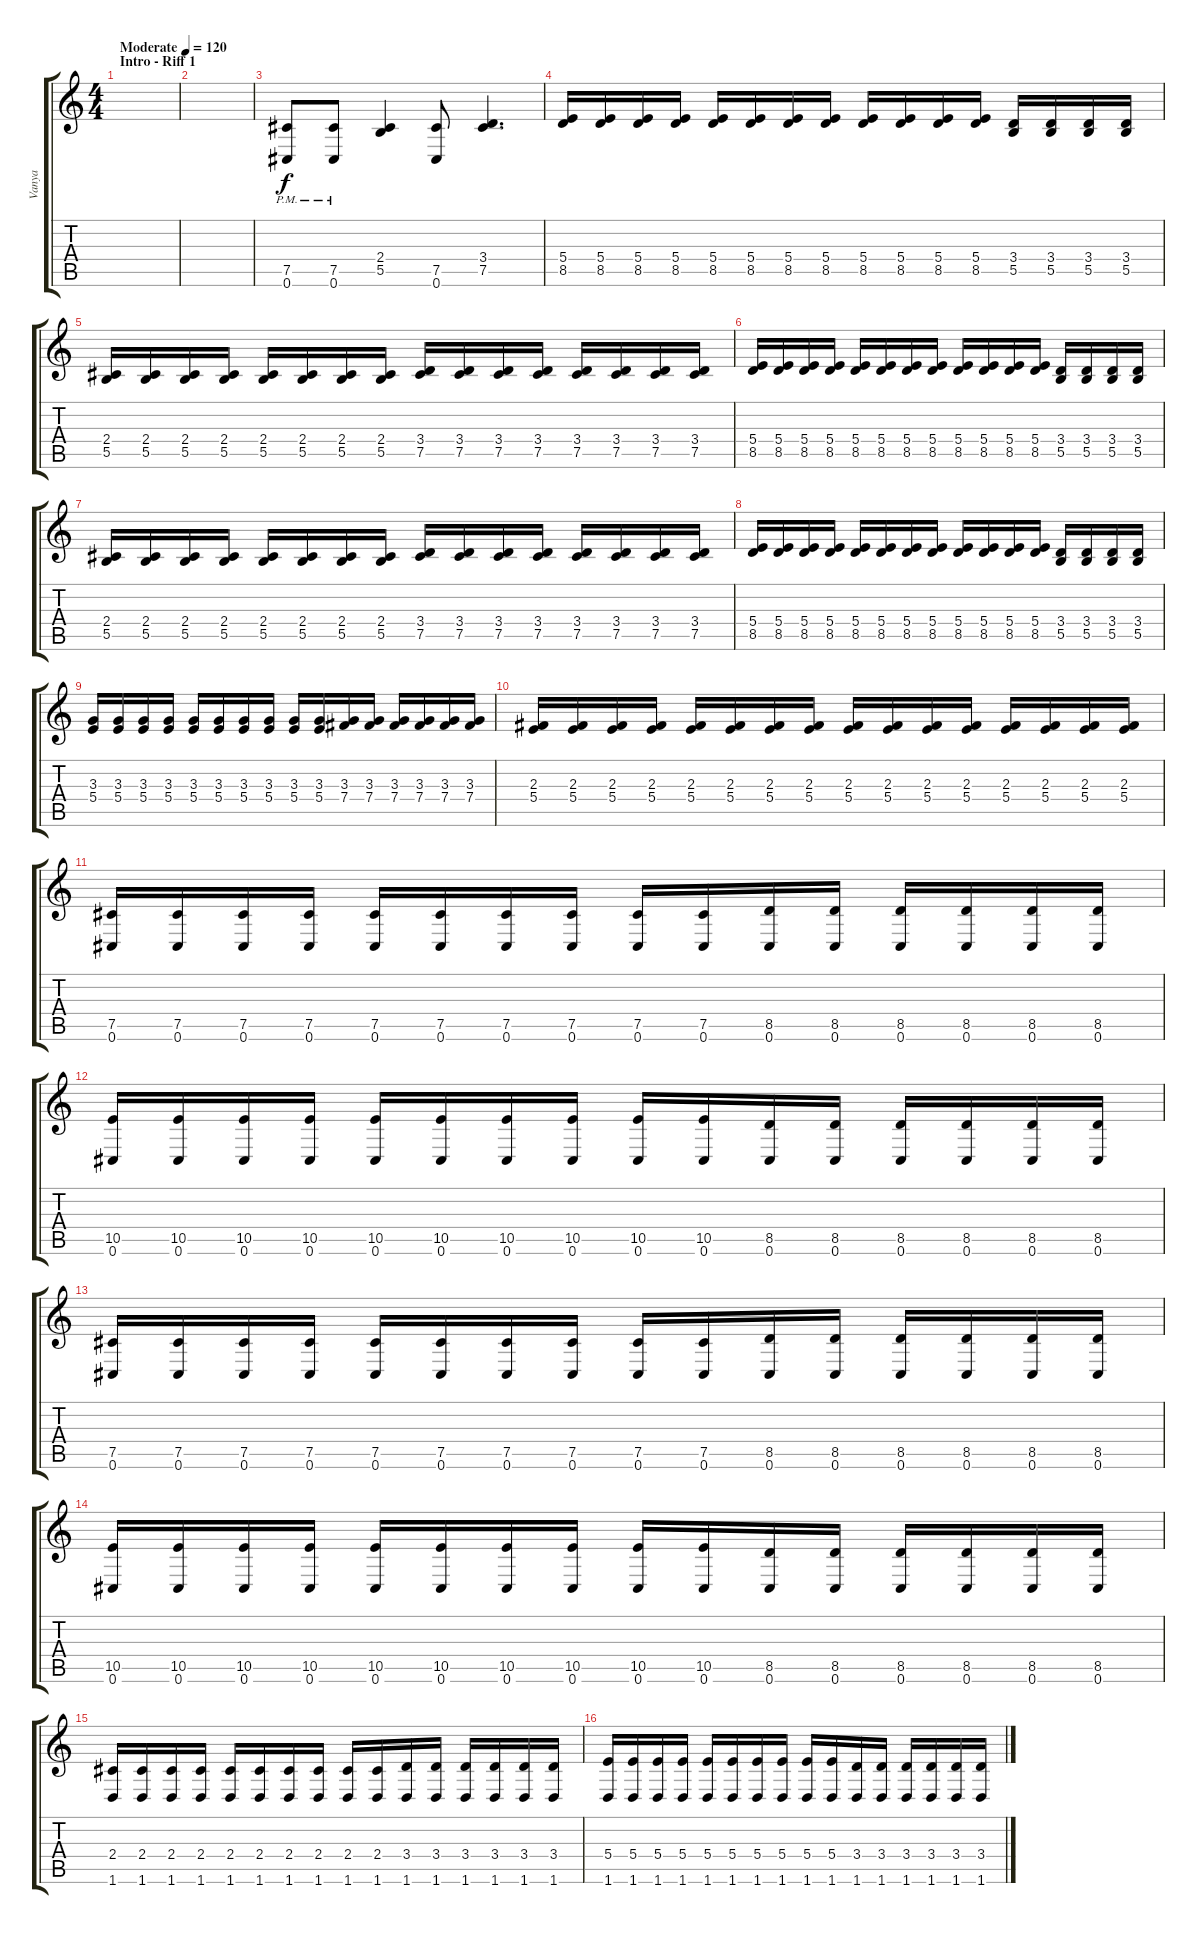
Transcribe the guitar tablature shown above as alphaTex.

\track ("Vanya" "Vanya") {instrument overdrivenguitar}
\staff {score tabs}
\tuning (Db4 Ab3 E3 B2 Gb2 Db2) {hide}
\ts (4 4)
\section ("" "Intro - Riff 1")
\tempo (120 "Moderate")
\clef g2
\ks c
|
|
(7.5{pm} 0.6{pm}).8 (7.5{pm} 0.6{pm}).8 (2.4 5.5).4 (7.5 0.6).8 (3.4 7.5).4{d} |
(5.4 8.5).16 (5.4 8.5).16 (5.4 8.5).16 (5.4 8.5).16 (5.4 8.5).16 (5.4 8.5).16 (5.4 8.5).16 (5.4 8.5).16 (5.4 8.5).16 (5.4 8.5).16 (5.4 8.5).16 (5.4 8.5).16 (3.4 5.5).16 (3.4 5.5).16 (3.4 5.5).16 (3.4 5.5).16 |
(2.4 5.5).16 (2.4 5.5).16 (2.4 5.5).16 (2.4 5.5).16 (2.4 5.5).16 (2.4 5.5).16 (2.4 5.5).16 (2.4 5.5).16 (3.4 7.5).16 (3.4 7.5).16 (3.4 7.5).16 (3.4 7.5).16 (3.4 7.5).16 (3.4 7.5).16 (3.4 7.5).16 (3.4 7.5).16 |
(5.4 8.5).16 (5.4 8.5).16 (5.4 8.5).16 (5.4 8.5).16 (5.4 8.5).16 (5.4 8.5).16 (5.4 8.5).16 (5.4 8.5).16 (5.4 8.5).16 (5.4 8.5).16 (5.4 8.5).16 (5.4 8.5).16 (3.4 5.5).16 (3.4 5.5).16 (3.4 5.5).16 (3.4 5.5).16 |
(2.4 5.5).16 (2.4 5.5).16 (2.4 5.5).16 (2.4 5.5).16 (2.4 5.5).16 (2.4 5.5).16 (2.4 5.5).16 (2.4 5.5).16 (3.4 7.5).16 (3.4 7.5).16 (3.4 7.5).16 (3.4 7.5).16 (3.4 7.5).16 (3.4 7.5).16 (3.4 7.5).16 (3.4 7.5).16 |
(5.4 8.5).16 (5.4 8.5).16 (5.4 8.5).16 (5.4 8.5).16 (5.4 8.5).16 (5.4 8.5).16 (5.4 8.5).16 (5.4 8.5).16 (5.4 8.5).16 (5.4 8.5).16 (5.4 8.5).16 (5.4 8.5).16 (3.4 5.5).16 (3.4 5.5).16 (3.4 5.5).16 (3.4 5.5).16 |
(3.3 5.4).16 (3.3 5.4).16 (3.3 5.4).16 (3.3 5.4).16 (3.3 5.4).16 (3.3 5.4).16 (3.3 5.4).16 (3.3 5.4).16 (3.3 5.4).16 (3.3 5.4).16 (3.3 7.4).16 (3.3 7.4).16 (3.3 7.4).16 (3.3 7.4).16 (3.3 7.4).16 (3.3 7.4).16 |
(2.3 5.4).16 (2.3 5.4).16 (2.3 5.4).16 (2.3 5.4).16 (2.3 5.4).16 (2.3 5.4).16 (2.3 5.4).16 (2.3 5.4).16 (2.3 5.4).16 (2.3 5.4).16 (2.3 5.4).16 (2.3 5.4).16 (2.3 5.4).16 (2.3 5.4).16 (2.3 5.4).16 (2.3 5.4).16 |
(7.5 0.6).16 (7.5 0.6).16 (7.5 0.6).16 (7.5 0.6).16 (7.5 0.6).16 (7.5 0.6).16 (7.5 0.6).16 (7.5 0.6).16 (7.5 0.6).16 (7.5 0.6).16 (8.5 0.6).16 (8.5 0.6).16 (8.5 0.6).16 (8.5 0.6).16 (8.5 0.6).16 (8.5 0.6).16 |
(10.5 0.6).16 (10.5 0.6).16 (10.5 0.6).16 (10.5 0.6).16 (10.5 0.6).16 (10.5 0.6).16 (10.5 0.6).16 (10.5 0.6).16 (10.5 0.6).16 (10.5 0.6).16 (8.5 0.6).16 (8.5 0.6).16 (8.5 0.6).16 (8.5 0.6).16 (8.5 0.6).16 (8.5 0.6).16 |
(7.5 0.6).16 (7.5 0.6).16 (7.5 0.6).16 (7.5 0.6).16 (7.5 0.6).16 (7.5 0.6).16 (7.5 0.6).16 (7.5 0.6).16 (7.5 0.6).16 (7.5 0.6).16 (8.5 0.6).16 (8.5 0.6).16 (8.5 0.6).16 (8.5 0.6).16 (8.5 0.6).16 (8.5 0.6).16 |
(10.5 0.6).16 (10.5 0.6).16 (10.5 0.6).16 (10.5 0.6).16 (10.5 0.6).16 (10.5 0.6).16 (10.5 0.6).16 (10.5 0.6).16 (10.5 0.6).16 (10.5 0.6).16 (8.5 0.6).16 (8.5 0.6).16 (8.5 0.6).16 (8.5 0.6).16 (8.5 0.6).16 (8.5 0.6).16 |
(2.4 1.6).16 (2.4 1.6).16 (2.4 1.6).16 (2.4 1.6).16 (2.4 1.6).16 (2.4 1.6).16 (2.4 1.6).16 (2.4 1.6).16 (2.4 1.6).16 (2.4 1.6).16 (3.4 1.6).16 (3.4 1.6).16 (3.4 1.6).16 (3.4 1.6).16 (3.4 1.6).16 (3.4 1.6).16 |
(5.4 1.6).16 (5.4 1.6).16 (5.4 1.6).16 (5.4 1.6).16 (5.4 1.6).16 (5.4 1.6).16 (5.4 1.6).16 (5.4 1.6).16 (5.4 1.6).16 (5.4 1.6).16 (3.4 1.6).16 (3.4 1.6).16 (3.4 1.6).16 (3.4 1.6).16 (3.4 1.6).16 (3.4 1.6).16
